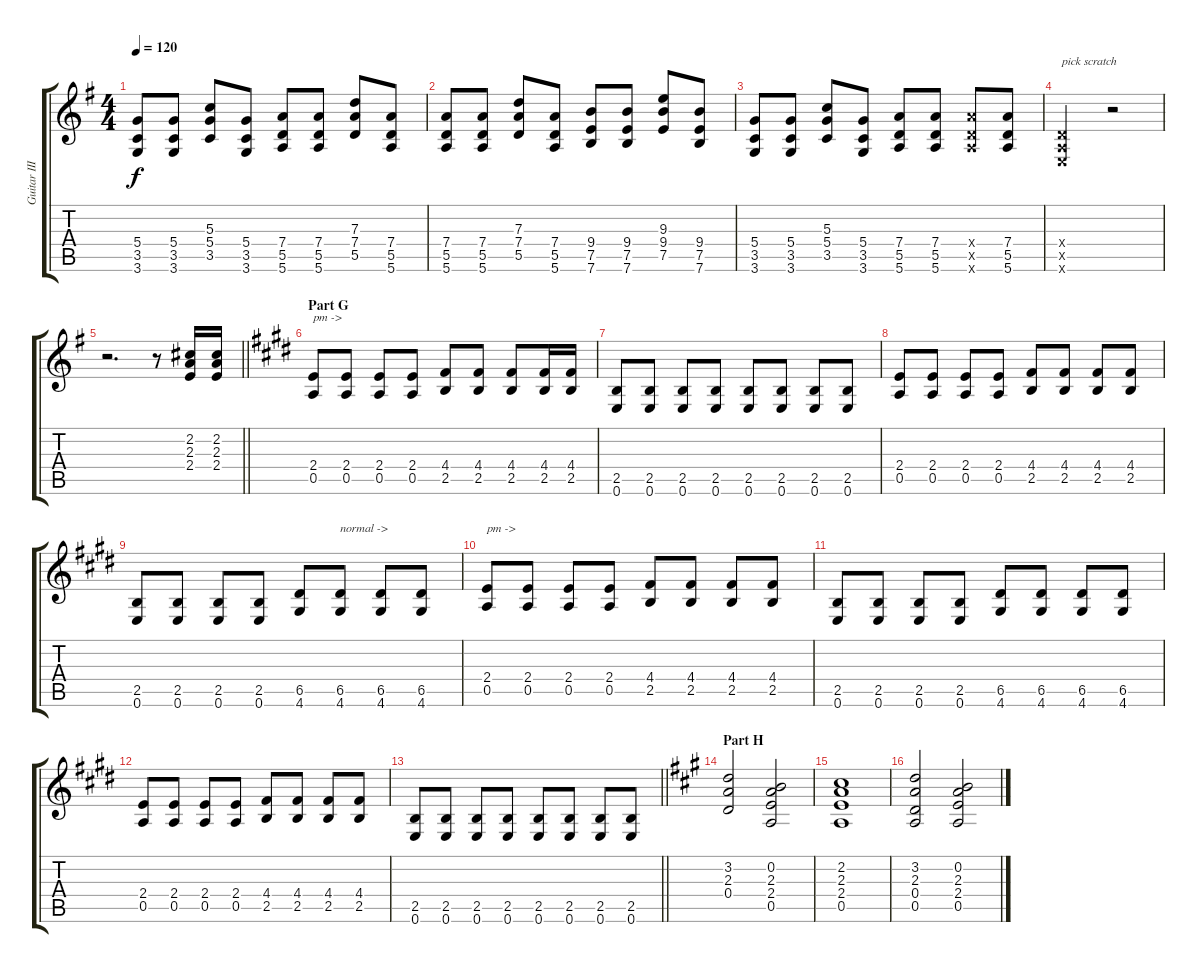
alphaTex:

\track ("Guitar III (Takuro)" "Guitar III") {instrument acousticguitarsteel}
\staff {score tabs}
\tuning (E4 B3 G3 D3 A2 E2) {hide}
\ts (4 4)
\tempo 120
\clef g2
\ks g
(5.4 3.5 3.6).8{dy f} (5.4 3.5 3.6).8 (5.3 5.4 3.5).8 (5.4 3.5 3.6).8 (7.4 5.5 5.6).8 (7.4 5.5 5.6).8 (7.3 7.4 5.5).8 (7.4 5.5 5.6).8 |
(7.4 5.5 5.6).8 (7.4 5.5 5.6).8 (7.3 7.4 5.5).8 (7.4 5.5 5.6).8 (9.4 7.5 7.6).8 (9.4 7.5 7.6).8 (9.3 9.4 7.5).8 (9.4 7.5 7.6).8 |
(5.4 3.5 3.6).8 (5.4 3.5 3.6).8 (5.3 5.4 3.5).8 (5.4 3.5 3.6).8 (7.4 5.5 5.6).8 (7.4 5.5 5.6).8 (7.4{x} 5.5{x} 5.6{x}).8 (7.4 5.5 5.6).8 |
(0.4{x} 0.5{x} 0.6{x}).2{txt "pick scratch"} r.2 |
\barLineRight lightlight
r.2{d} r.8 (2.2 2.3 2.4).16 (2.2 2.3 2.4).16 |
\section ("" "Part G")
\ks e
(2.4 0.5).8{txt "pm ->"} (2.4 0.5).8 (2.4 0.5).8 (2.4 0.5).8 (4.4 2.5).8 (4.4 2.5).8 (4.4 2.5).8 (4.4 2.5).16 (4.4 2.5).16 |
(2.5 0.6).8 (2.5 0.6).8 (2.5 0.6).8 (2.5 0.6).8 (2.5 0.6).8 (2.5 0.6).8 (2.5 0.6).8 (2.5 0.6).8 |
(2.4 0.5).8 (2.4 0.5).8 (2.4 0.5).8 (2.4 0.5).8 (4.4 2.5).8 (4.4 2.5).8 (4.4 2.5).8 (4.4 2.5).8 |
(2.5 0.6).8 (2.5 0.6).8 (2.5 0.6).8 (2.5 0.6).8 (6.5 4.6).8 (6.5 4.6).8{txt "normal ->"} (6.5 4.6).8 (6.5 4.6).8 |
(2.4 0.5).8{txt "pm ->"} (2.4 0.5).8 (2.4 0.5).8 (2.4 0.5).8 (4.4 2.5).8 (4.4 2.5).8 (4.4 2.5).8 (4.4 2.5).8 |
(2.5 0.6).8 (2.5 0.6).8 (2.5 0.6).8 (2.5 0.6).8 (6.5 4.6).8 (6.5 4.6).8 (6.5 4.6).8 (6.5 4.6).8 |
(2.4 0.5).8 (2.4 0.5).8 (2.4 0.5).8 (2.4 0.5).8 (4.4 2.5).8 (4.4 2.5).8 (4.4 2.5).8 (4.4 2.5).8 |
\barLineRight lightlight
(2.5 0.6).8 (2.5 0.6).8 (2.5 0.6).8 (2.5 0.6).8 (2.5 0.6).8 (2.5 0.6).8 (2.5 0.6).8 (2.5 0.6).8 |
\section ("" "Part H")
\ks a
(3.2 2.3 0.4).2 (0.2 2.3 2.4 0.5).2 |
(2.2 2.3 2.4 0.5).1 |
(3.2 2.3 0.4 0.5).2 (0.2 2.3 2.4 0.5).2
